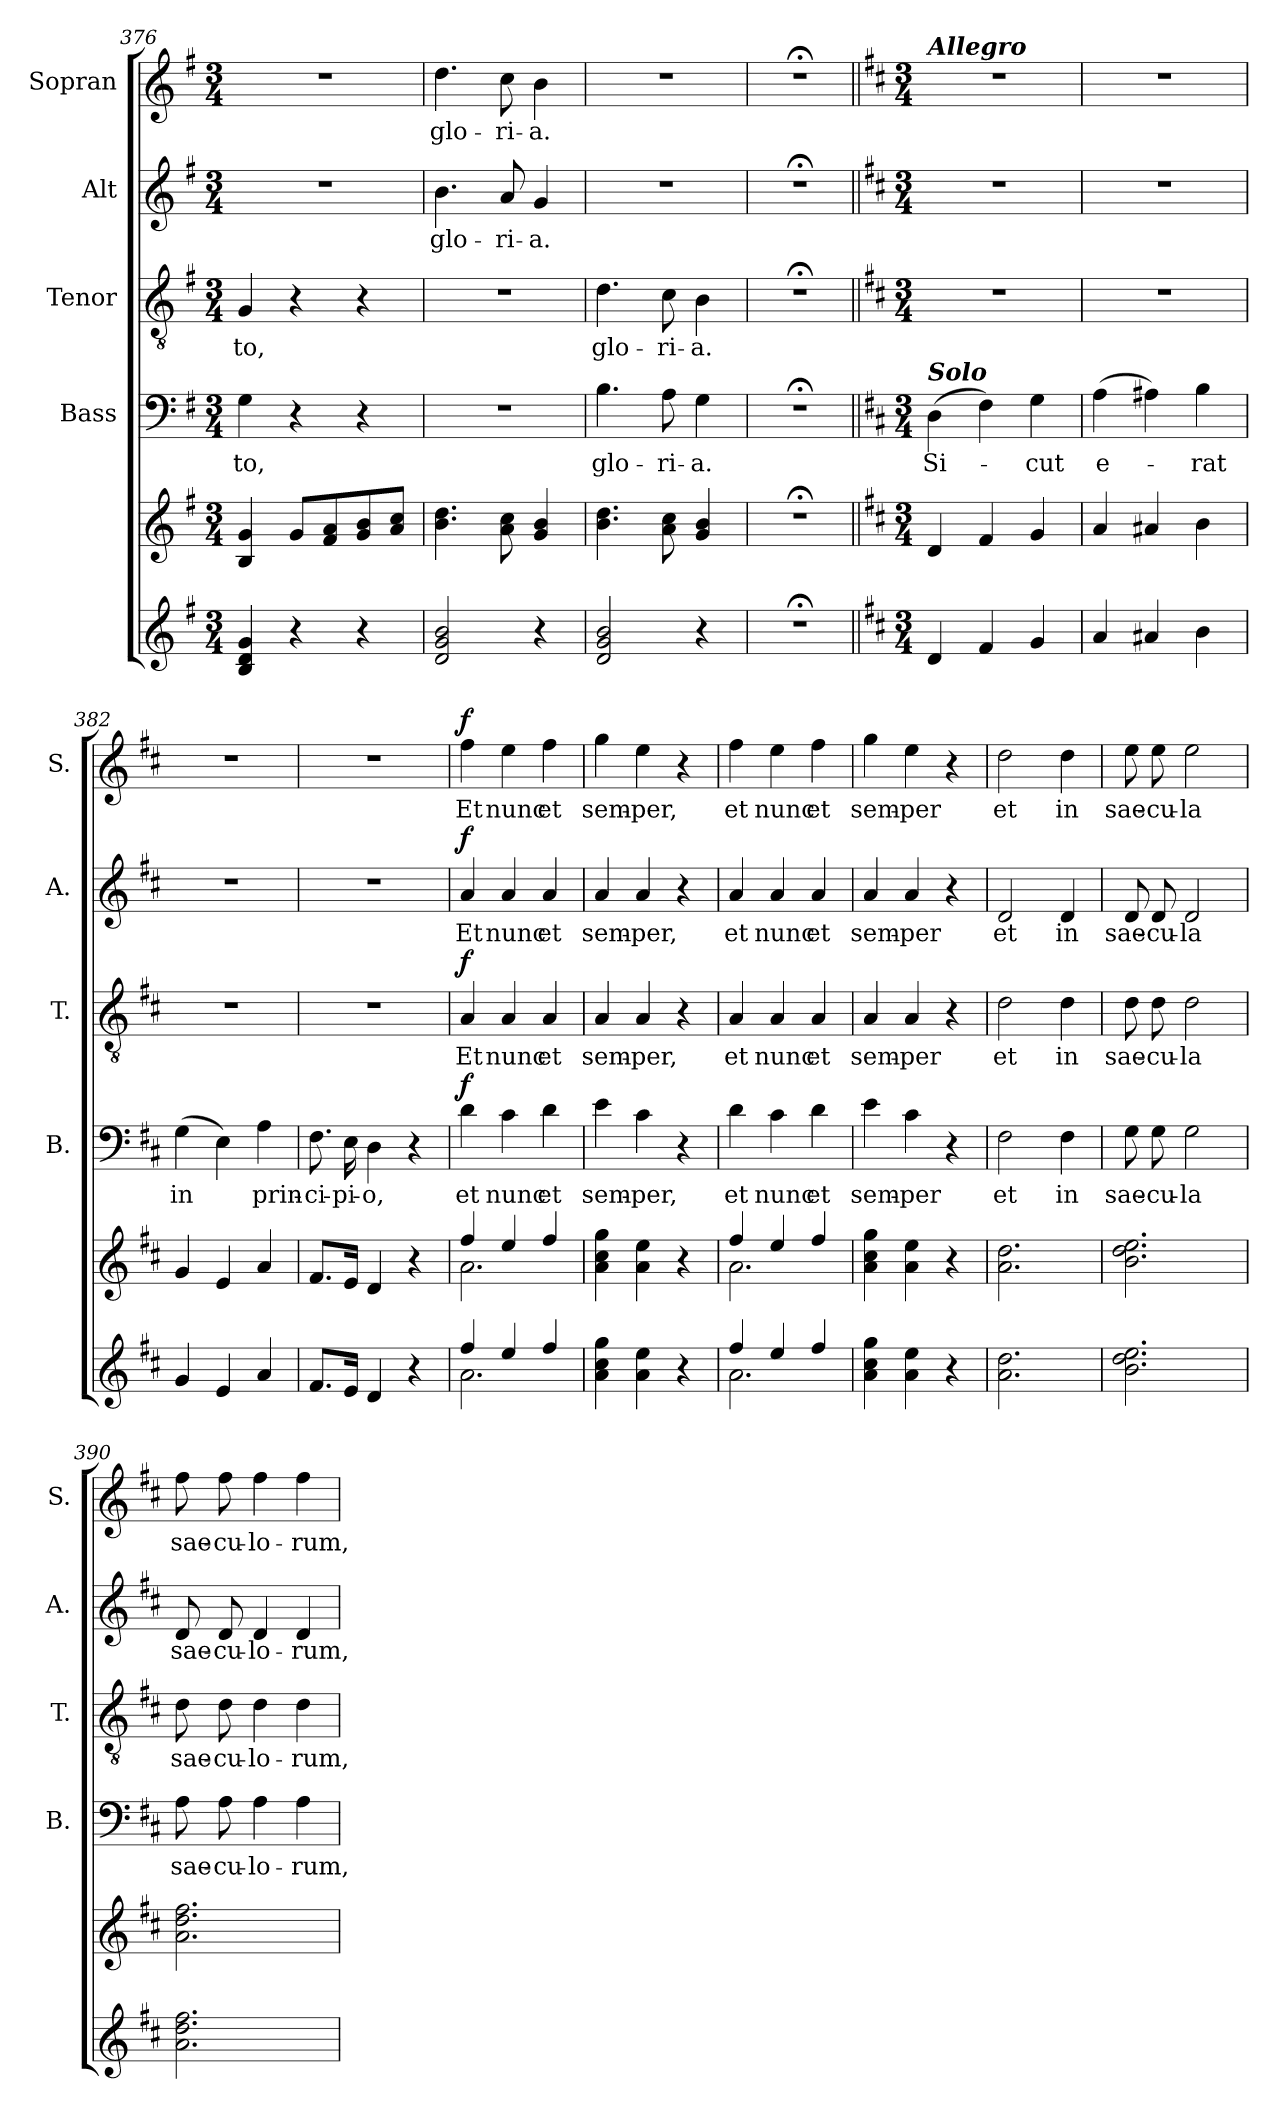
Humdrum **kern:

**kern	**kern	**kern	**text	**dynam	**kern	**text	**dynam	**kern	**text	**dynam	**kern	**text	**dynam
*part6	*part5	*part4	*part4	*part4	*part3	*part3	*part3	*part2	*part2	*part2	*part1	*part1	*part1
*staff6	*staff5	*staff4	*staff4	*staff4	*staff3	*staff3	*staff3	*staff2	*staff2	*staff2	*staff1	*staff1	*staff1
*	*	*I"Bass	*	*	*I"Tenor	*	*	*I"Alt	*	*	*I"Sopran	*	*
*	*	*I'B.	*	*	*I'T.	*	*	*I'A.	*	*	*I'S.	*	*
*clefG2	*clefG2	*clefF4	*	*	*clefGv2	*	*	*clefG2	*	*	*clefG2	*	*
*k[f#]	*k[f#]	*k[f#]	*	*	*k[f#]	*	*	*k[f#]	*	*	*k[f#]	*	*
*G:	*G:	*G:	*	*	*G:	*	*	*G:	*	*	*G:	*	*
*M3/4	*M3/4	*M3/4	*	*	*M3/4	*	*	*M3/4	*	*	*M3/4	*	*
=376	=376	=376	=376	=376	=376	=376	=376	=376	=376	=376	=376	=376	=376
!	!	!	!LO:LY:b	!	!	!LO:LY:b	!	!	!	!	!	!	!
4B/ 4d/ 4g/	4B/ 4g/	4G\	-to,	.	4G/	-to,	.	2.r	.	.	2.r	.	.
4r	8g/L	4r	.	.	4r	.	.	.	.	.	.	.	.
.	8f#/ 8a/	.	.	.	.	.	.	.	.	.	.	.	.
4r	8g/ 8b/	4r	.	.	4r	.	.	.	.	.	.	.	.
.	8a/ 8cc/J	.	.	.	.	.	.	.	.	.	.	.	.
=377	=377	=377	=377	=377	=377	=377	=377	=377	=377	=377	=377	=377	=377
!	!	!	!	!	!	!	!	!	!LO:LY:b	!	!	!LO:LY:b	!
2d/ 2g/ 2b/	4.b\ 4.dd\	2.r	.	.	2.r	.	.	4.b\	glo-	.	4.dd\	glo-	.
!	!	!	!	!	!	!	!	!	!LO:LY:b	!	!	!LO:LY:b	!
.	8a\ 8cc\	.	.	.	.	.	.	8a/	-ri-	.	8cc\	-ri-	.
!	!	!	!	!	!	!	!	!	!LO:LY:b	!	!	!LO:LY:b	!
4r	4g/ 4b/	.	.	.	.	.	.	4g/	-a.	.	4b\	-a.	.
=378	=378	=378	=378	=378	=378	=378	=378	=378	=378	=378	=378	=378	=378
!	!	!	!LO:LY:b	!	!	!LO:LY:b	!	!	!	!	!	!	!
2d/ 2g/ 2b/	4.b\ 4.dd\	4.B\	glo-	.	4.d\	glo-	.	2.r	.	.	2.r	.	.
!	!	!	!LO:LY:b	!	!	!LO:LY:b	!	!	!	!	!	!	!
.	8a\ 8cc\	8A\	-ri-	.	8c\	-ri-	.	.	.	.	.	.	.
!	!	!	!LO:LY:b	!	!	!LO:LY:b	!	!	!	!	!	!	!
4r	4g/ 4b/	4G\	-a.	.	4B\	-a.	.	.	.	.	.	.	.
=379	=379	=379	=379	=379	=379	=379	=379	=379	=379	=379	=379	=379	=379
!LO:N:vis=1	!LO:N:vis=1	!LO:N:vis=1	!	!	!LO:N:vis=1	!	!	!LO:N:vis=1	!	!	!LO:N:vis=1	!	!
2.r;<	2.r;<	2.r;<	.	.	2.r;<	.	.	2.r;<	.	.	2.r;<	.	.
!!LO:LB:g=z
=380||	=380||	=380||	=380||	=380||	=380||	=380||	=380||	=380||	=380||	=380||	=380||	=380||	=380||
*k[f#c#]	*k[f#c#]	*k[f#c#]	*	*	*k[f#c#]	*	*	*k[f#c#]	*	*	*k[f#c#]	*	*
*D:	*D:	*D:	*	*	*D:	*	*	*D:	*	*	*D:	*	*
*M3/4	*M3/4	*M3/4	*	*	*M3/4	*	*	*M3/4	*	*	*M3/4	*	*
!	!	!	!	!	!	!	!	!	!	!	!LO:TX:a:Bi:t=Allegro	!	!
!	!	!LO:TX:a:Bi:t=Solo	!	!	!	!	!	!	!	!	!	!	!
!	!	!	!LO:LY:b	!	!	!	!	!	!	!	!	!	!
4d/	4d/	(>4D\	Si-	.	2.r	.	.	2.r	.	.	2.r	.	.
4f#/	4f#/	4F#\)	.	.	.	.	.	.	.	.	.	.	.
!	!	!	!LO:LY:b	!	!	!	!	!	!	!	!	!	!
4g/	4g/	4G\	-cut	.	.	.	.	.	.	.	.	.	.
=381	=381	=381	=381	=381	=381	=381	=381	=381	=381	=381	=381	=381	=381
!	!	!	!LO:LY:b	!	!	!	!	!	!	!	!	!	!
4a/	4a/	(>4A\	e-	.	2.r	.	.	2.r	.	.	2.r	.	.
4a#X/	4a#X/	4A#X\)	.	.	.	.	.	.	.	.	.	.	.
!	!	!	!LO:LY:b	!	!	!	!	!	!	!	!	!	!
4b\	4b\	4B\	-rat	.	.	.	.	.	.	.	.	.	.
=382	=382	=382	=382	=382	=382	=382	=382	=382	=382	=382	=382	=382	=382
!	!	!	!LO:LY:b	!	!	!	!	!	!	!	!	!	!
4g/	4g/	(>4G\	in	.	2.r	.	.	2.r	.	.	2.r	.	.
4e/	4e/	4E\)	.	.	.	.	.	.	.	.	.	.	.
!	!	!	!LO:LY:b	!	!	!	!	!	!	!	!	!	!
4a/	4a/	4A\	prin-	.	.	.	.	.	.	.	.	.	.
=383	=383	=383	=383	=383	=383	=383	=383	=383	=383	=383	=383	=383	=383
!	!	!	!LO:LY:b	!	!	!	!	!	!	!	!	!	!
8.f#/L	8.f#/L	8.F#\	-ci-	.	2.r	.	.	2.r	.	.	2.r	.	.
!	!	!	!LO:LY:b	!	!	!	!	!	!	!	!	!	!
16e/Jk	16e/Jk	16E\	-pi-	.	.	.	.	.	.	.	.	.	.
!	!	!	!LO:LY:b	!	!	!	!	!	!	!	!	!	!
4d/	4d/	4D\	-o,	.	.	.	.	.	.	.	.	.	.
4r	4r	4r	.	.	.	.	.	.	.	.	.	.	.
=384	=384	=384	=384	=384	=384	=384	=384	=384	=384	=384	=384	=384	=384
*^	*^	*	*	*	*	*	*	*	*	*	*	*	*
!	!	!	!	!	!LO:LY:b	!LO:DY:a	!	!LO:LY:b	!LO:DY:a	!	!LO:LY:b	!LO:DY:a	!	!LO:LY:b	!LO:DY:a
4ff#/	2.a\	4ff#/	2.a\	4d\	et	f	4A/	Et	f	4a/	Et	f	4ff#\	Et	f
!	!	!	!	!	!LO:LY:b	!	!	!LO:LY:b	!	!	!LO:LY:b	!	!	!LO:LY:b	!
4ee/	.	4ee/	.	4c#\	nunc	.	4A/	nunc	.	4a/	nunc	.	4ee\	nunc	.
!	!	!	!	!	!LO:LY:b	!	!	!LO:LY:b	!	!	!LO:LY:b	!	!	!LO:LY:b	!
4ff#/	.	4ff#/	.	4d\	et	.	4A/	et	.	4a/	et	.	4ff#\	et	.
*v	*v	*	*	*	*	*	*	*	*	*	*	*	*	*	*
*	*v	*v	*	*	*	*	*	*	*	*	*	*	*	*
=385	=385	=385	=385	=385	=385	=385	=385	=385	=385	=385	=385	=385	=385
!	!	!	!LO:LY:b	!	!	!LO:LY:b	!	!	!LO:LY:b	!	!	!LO:LY:b	!
4a\ 4cc#\ 4gg\	4a\ 4cc#\ 4gg\	4e\	sem-	.	4A/	sem-	.	4a/	sem-	.	4gg\	sem-	.
!	!	!	!LO:LY:b	!	!	!LO:LY:b	!	!	!LO:LY:b	!	!	!LO:LY:b	!
4a\ 4ee\	4a\ 4ee\	4c#\	-per,	.	4A/	-per,	.	4a/	-per,	.	4ee\	-per,	.
4r	4r	4r	.	.	4r	.	.	4r	.	.	4r	.	.
=386	=386	=386	=386	=386	=386	=386	=386	=386	=386	=386	=386	=386	=386
*^	*^	*	*	*	*	*	*	*	*	*	*	*	*
!	!	!	!	!	!LO:LY:b	!	!	!LO:LY:b	!	!	!LO:LY:b	!	!	!LO:LY:b	!
4ff#/	2.a\	4ff#/	2.a\	4d\	et	.	4A/	et	.	4a/	et	.	4ff#\	et	.
!	!	!	!	!	!LO:LY:b	!	!	!LO:LY:b	!	!	!LO:LY:b	!	!	!LO:LY:b	!
4ee/	.	4ee/	.	4c#\	nunc	.	4A/	nunc	.	4a/	nunc	.	4ee\	nunc	.
!	!	!	!	!	!LO:LY:b	!	!	!LO:LY:b	!	!	!LO:LY:b	!	!	!LO:LY:b	!
4ff#/	.	4ff#/	.	4d\	et	.	4A/	et	.	4a/	et	.	4ff#\	et	.
*v	*v	*	*	*	*	*	*	*	*	*	*	*	*	*	*
*	*v	*v	*	*	*	*	*	*	*	*	*	*	*	*
!!LO:PB:g=z
=387	=387	=387	=387	=387	=387	=387	=387	=387	=387	=387	=387	=387	=387
!	!	!	!LO:LY:b	!	!	!LO:LY:b	!	!	!LO:LY:b	!	!	!LO:LY:b	!
4a\ 4cc#\ 4gg\	4a\ 4cc#\ 4gg\	4e\	sem-	.	4A/	sem-	.	4a/	sem-	.	4gg\	sem-	.
!	!	!	!LO:LY:b	!	!	!LO:LY:b	!	!	!LO:LY:b	!	!	!LO:LY:b	!
4a\ 4ee\	4a\ 4ee\	4c#\	-per	.	4A/	-per	.	4a/	-per	.	4ee\	-per	.
4r	4r	4r	.	.	4r	.	.	4r	.	.	4r	.	.
=388	=388	=388	=388	=388	=388	=388	=388	=388	=388	=388	=388	=388	=388
!	!	!	!LO:LY:b	!	!	!LO:LY:b	!	!	!LO:LY:b	!	!	!LO:LY:b	!
2.a\ 2.dd\	2.a\ 2.dd\	2F#\	et	.	2d\	et	.	2d/	et	.	2dd\	et	.
!	!	!	!LO:LY:b	!	!	!LO:LY:b	!	!	!LO:LY:b	!	!	!LO:LY:b	!
.	.	4F#\	in	.	4d\	in	.	4d/	in	.	4dd\	in	.
=389	=389	=389	=389	=389	=389	=389	=389	=389	=389	=389	=389	=389	=389
!	!	!	!LO:LY:b	!	!	!LO:LY:b	!	!	!LO:LY:b	!	!	!LO:LY:b	!
2.b\ 2.dd\ 2.ee\	2.b\ 2.dd\ 2.ee\	8G\	sae-	.	8d\	sae-	.	8d/	sae-	.	8ee\	sae-	.
!	!	!	!LO:LY:b	!	!	!LO:LY:b	!	!	!LO:LY:b	!	!	!LO:LY:b	!
.	.	8G\	-cu-	.	8d\	-cu-	.	8d/	-cu-	.	8ee\	-cu-	.
!	!	!	!LO:LY:b	!	!	!LO:LY:b	!	!	!LO:LY:b	!	!	!LO:LY:b	!
.	.	2G\	-la	.	2d\	-la	.	2d/	-la	.	2ee\	-la	.
=390	=390	=390	=390	=390	=390	=390	=390	=390	=390	=390	=390	=390	=390
!	!	!	!LO:LY:b	!	!	!LO:LY:b	!	!	!LO:LY:b	!	!	!LO:LY:b	!
2.a\ 2.dd\ 2.ff#\	2.a\ 2.dd\ 2.ff#\	8A\	sae-	.	8d\	sae-	.	8d/	sae-	.	8ff#\	sae-	.
!	!	!	!LO:LY:b	!	!	!LO:LY:b	!	!	!LO:LY:b	!	!	!LO:LY:b	!
.	.	8A\	-cu-	.	8d\	-cu-	.	8d/	-cu-	.	8ff#\	-cu-	.
!	!	!	!LO:LY:b	!	!	!LO:LY:b	!	!	!LO:LY:b	!	!	!LO:LY:b	!
.	.	4A\	-lo-	.	4d\	-lo-	.	4d/	-lo-	.	4ff#\	-lo-	.
!	!	!	!LO:LY:b	!	!	!LO:LY:b	!	!	!LO:LY:b	!	!	!LO:LY:b	!
.	.	4A\	-rum,	.	4d\	-rum,	.	4d/	-rum,	.	4ff#\	-rum,	.
=	=	=	=	=	=	=	=	=	=	=	=	=	=
*-	*-	*-	*-	*-	*-	*-	*-	*-	*-	*-	*-	*-	*-
